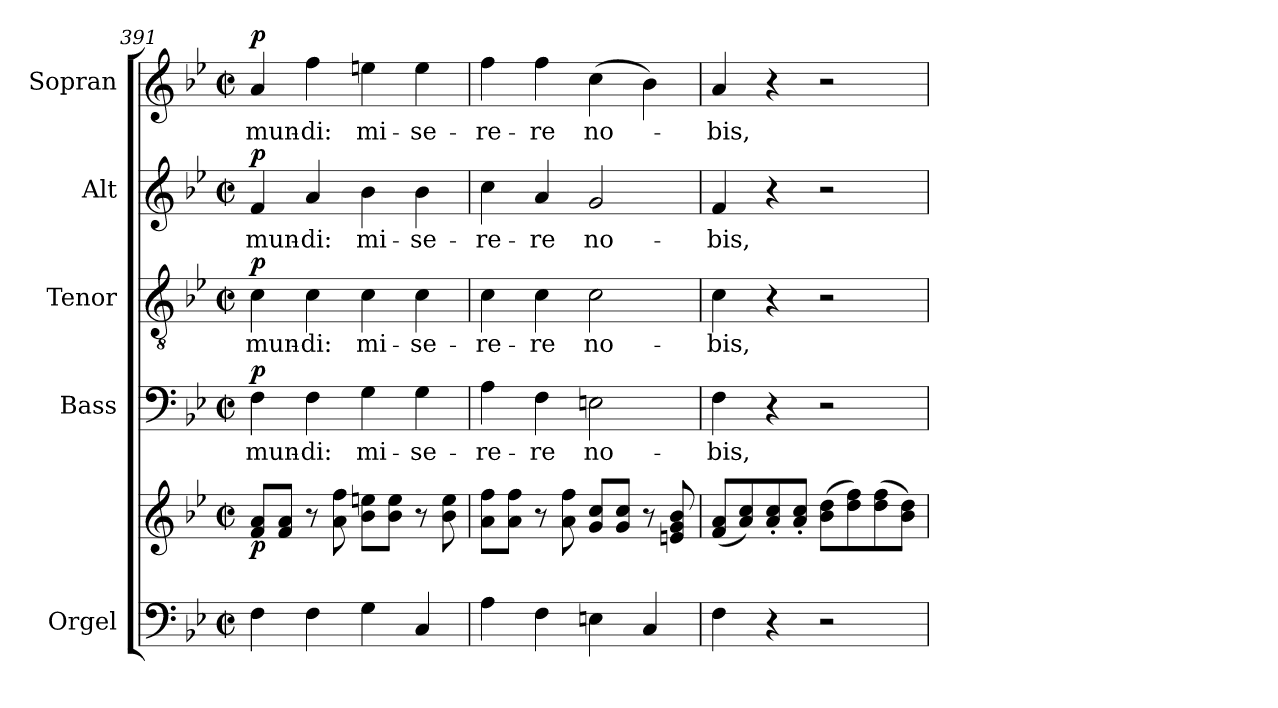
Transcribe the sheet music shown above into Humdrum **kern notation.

**kern	**kern	**dynam	**kern	**text	**dynam	**kern	**text	**dynam	**kern	**text	**dynam	**kern	**text	**dynam
*part5	*part5	*part5	*part4	*part4	*part4	*part3	*part3	*part3	*part2	*part2	*part2	*part1	*part1	*part1
*staff6	*staff5	*staff5/6	*staff4	*staff4	*staff4	*staff3	*staff3	*staff3	*staff2	*staff2	*staff2	*staff1	*staff1	*staff1
*I"Orgel	*	*	*I"Bass	*	*	*I"Tenor	*	*	*I"Alt	*	*	*I"Sopran	*	*
*I'Org.	*	*	*I'B.	*	*	*I'T.	*	*	*I'A.	*	*	*I'S.	*	*
*clefF4	*clefG2	*	*clefF4	*	*	*clefGv2	*	*	*clefG2	*	*	*clefG2	*	*
*k[b-e-]	*k[b-e-]	*	*k[b-e-]	*	*	*k[b-e-]	*	*	*k[b-e-]	*	*	*k[b-e-]	*	*
*B-:	*B-:	*	*B-:	*	*	*B-:	*	*	*B-:	*	*	*B-:	*	*
*M2/2	*M2/2	*	*M2/2	*	*	*M2/2	*	*	*M2/2	*	*	*M2/2	*	*
*met(c|)	*met(c|)	*	*met(c|)	*	*	*met(c|)	*	*	*met(c|)	*	*	*met(c|)	*	*
=391	=391	=391	=391	=391	=391	=391	=391	=391	=391	=391	=391	=391	=391	=391
!	!	!LO:DY:b	!	!LO:LY:b	!LO:DY:a	!	!LO:LY:b	!LO:DY:a	!	!LO:LY:b	!LO:DY:a	!	!LO:LY:b	!LO:DY:a
4F\	8f/ 8a/L	p	4F\	mun-	p	4c\	mun-	p	4f/	mun-	p	4a/	mun-	p
.	8f/ 8a/J	.	.	.	.	.	.	.	.	.	.	.	.	.
!	!	!	!	!LO:LY:b	!	!	!LO:LY:b	!	!	!LO:LY:b	!	!	!LO:LY:b	!
4F\	8r	.	4F\	-di:	.	4c\	-di:	.	4a/	-di:	.	4ff\	-di:	.
.	8a\ 8ff\	.	.	.	.	.	.	.	.	.	.	.	.	.
!	!	!	!	!LO:LY:b	!	!	!LO:LY:b	!	!	!LO:LY:b	!	!	!LO:LY:b	!
4G\	8b-\ 8een\L	.	4G\	mi-	.	4c\	mi-	.	4b-\	mi-	.	4een\	mi-	.
.	8b-\ 8ee\J	.	.	.	.	.	.	.	.	.	.	.	.	.
!	!	!	!	!LO:LY:b	!	!	!LO:LY:b	!	!	!LO:LY:b	!	!	!LO:LY:b	!
4C/	8r	.	4G\	-se-	.	4c\	-se-	.	4b-\	-se-	.	4ee\	-se-	.
.	8b-\ 8ee\	.	.	.	.	.	.	.	.	.	.	.	.	.
!!LO:LB:g=z
=392	=392	=392	=392	=392	=392	=392	=392	=392	=392	=392	=392	=392	=392	=392
!	!	!	!	!LO:LY:b	!	!	!LO:LY:b	!	!	!LO:LY:b	!	!	!LO:LY:b	!
4A\	8a\ 8ff\L	.	4A\	-re-	.	4c\	-re-	.	4cc\	-re-	.	4ff\	-re-	.
.	8a\ 8ff\J	.	.	.	.	.	.	.	.	.	.	.	.	.
!	!	!	!	!LO:LY:b	!	!	!LO:LY:b	!	!	!LO:LY:b	!	!	!LO:LY:b	!
4F\	8r	.	4F\	-re	.	4c\	-re	.	4a/	-re	.	4ff\	-re	.
.	8a\ 8ff\	.	.	.	.	.	.	.	.	.	.	.	.	.
!	!	!	!	!LO:LY:b	!	!	!LO:LY:b	!	!	!LO:LY:b	!	!	!LO:LY:b	!
4En\	8g/ 8cc/L	.	2En\	no-	.	2c\	no-	.	2g/	no-	.	(>4cc\	no-	.
.	8g/ 8cc/J	.	.	.	.	.	.	.	.	.	.	.	.	.
4C/	8r	.	.	.	.	.	.	.	.	.	.	4b-\)	.	.
.	8en/ 8g/ 8b-/	.	.	.	.	.	.	.	.	.	.	.	.	.
=393	=393	=393	=393	=393	=393	=393	=393	=393	=393	=393	=393	=393	=393	=393
!	!	!	!	!LO:LY:b	!	!	!LO:LY:b	!	!	!LO:LY:b	!	!	!LO:LY:b	!
4F\	(<8f/ 8a/L	.	4F\	-bis,	.	4c\	-bis,	.	4f/	-bis,	.	4a/	-bis,	.
.	8a/ 8cc/)	.	.	.	.	.	.	.	.	.	.	.	.	.
4r	8a/'< 8cc/'<	.	4r	.	.	4r	.	.	4r	.	.	4r	.	.
.	8a/'< 8cc/'<J	.	.	.	.	.	.	.	.	.	.	.	.	.
2r	(>8b-\ 8dd\L	.	2r	.	.	2r	.	.	2r	.	.	2r	.	.
.	8dd\ 8ff\)	.	.	.	.	.	.	.	.	.	.	.	.	.
.	(>8dd\ 8ff\	.	.	.	.	.	.	.	.	.	.	.	.	.
.	8b-\ 8dd\J)	.	.	.	.	.	.	.	.	.	.	.	.	.
=	=	=	=	=	=	=	=	=	=	=	=	=	=	=
*-	*-	*-	*-	*-	*-	*-	*-	*-	*-	*-	*-	*-	*-	*-
